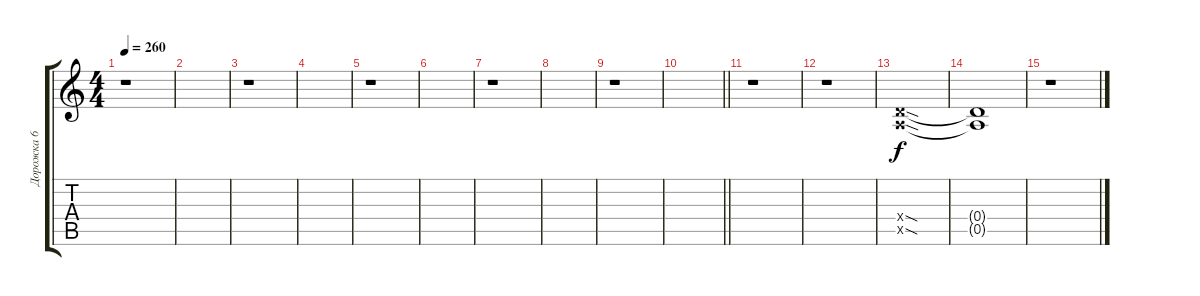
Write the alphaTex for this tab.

\track ("Дорожка 6" "Дорожка 6") {instrument distortionguitar}
\staff {score tabs}
\tuning (E4 B3 G3 D3 A2 E2) {hide}
\ts (4 4)
\tempo 260
\clef g2
\ks c
r.1{dy f} |
|
r.1 |
|
r.1 |
|
r.1 |
|
r.1 |
\barLineRight lightlight
|
r.1 |
r.1 |
(0.4{sod x} 0.5{sod x}).1 |
(0.4{t} 0.5{t}).1 |
r.1
